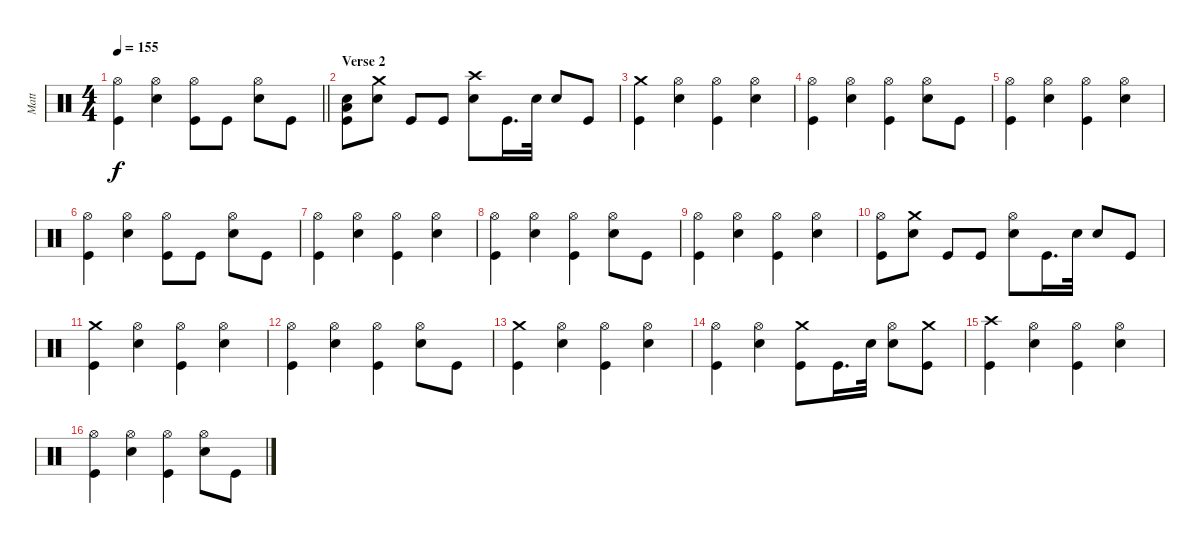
\track ("Matt" "Matt") {instrument percussion}
\staff {score}
\articulation defaults
\ts (4 4)
\tempo 155
\clef neutral
\barLineRight lightlight
\ks c
("Hi-Hat (open)" "Kick (hit)").4{dy f} ("Hi-Hat (open)" "Electric Snare (hit)").4 ("Hi-Hat (open)" "Kick (hit)").8 "Kick (hit)".8 ("Hi-Hat (open)" "Electric Snare (hit)").8 "Kick (hit)".8 |
\section ("" "Verse 2")
("Low Floor Tom (hit)" "Snare (hit) 2" "Kick (hit)").8 ("Crash medium (hit)" "Electric Snare (hit)").8 "Kick (hit)".8 "Kick (hit)".8 ("Electric Snare (hit)" "Crash high (hit)").8 "Kick (hit)".16{d} "Electric Snare (hit)".32 "Electric Snare (hit)".8 "Kick (hit)".8 |
("Kick (hit)" "Crash medium (hit)").4 ("Hi-Hat (open)" "Electric Snare (hit)").4 ("Hi-Hat (open)" "Kick (hit)").4 ("Hi-Hat (open)" "Electric Snare (hit)").4 |
("Kick (hit)" "Hi-Hat (open)").4 ("Electric Snare (hit)" "Hi-Hat (open)").4 ("Kick (hit)" "Hi-Hat (open)").4 ("Electric Snare (hit)" "Hi-Hat (open)").8 "Kick (hit)".8 |
("Kick (hit)" "Hi-Hat (open)").4 ("Electric Snare (hit)" "Hi-Hat (open)").4 ("Kick (hit)" "Hi-Hat (open)").4 ("Electric Snare (hit)" "Hi-Hat (open)").4 |
("Kick (hit)" "Hi-Hat (open)").4 ("Electric Snare (hit)" "Hi-Hat (open)").4 ("Kick (hit)" "Hi-Hat (open)").8 "Kick (hit)".8 ("Electric Snare (hit)" "Hi-Hat (open)").8 "Kick (hit)".8 |
("Kick (hit)" "Hi-Hat (open)").4 ("Hi-Hat (open)" "Electric Snare (hit)").4 ("Hi-Hat (open)" "Kick (hit)").4 ("Hi-Hat (open)" "Electric Snare (hit)").4 |
("Kick (hit)" "Hi-Hat (open)").4 ("Electric Snare (hit)" "Hi-Hat (open)").4 ("Kick (hit)" "Hi-Hat (open)").4 ("Electric Snare (hit)" "Hi-Hat (open)").8 "Kick (hit)".8 |
("Kick (hit)" "Hi-Hat (open)").4 ("Electric Snare (hit)" "Hi-Hat (open)").4 ("Kick (hit)" "Hi-Hat (open)").4 ("Electric Snare (hit)" "Hi-Hat (open)").4 |
("Kick (hit)" "Hi-Hat (open)").8 ("Electric Snare (hit)" "Crash medium (hit)").8 "Kick (hit)".8 "Kick (hit)".8 ("Hi-Hat (open)" "Electric Snare (hit)").8 "Kick (hit)".16{d} "Electric Snare (hit)".32 "Electric Snare (hit)".8 "Kick (hit)".8 |
("Kick (hit)" "Crash medium (hit)").4 ("Hi-Hat (open)" "Electric Snare (hit)").4 ("Hi-Hat (open)" "Kick (hit)").4 ("Hi-Hat (open)" "Electric Snare (hit)").4 |
("Kick (hit)" "Hi-Hat (open)").4 ("Electric Snare (hit)" "Hi-Hat (open)").4 ("Kick (hit)" "Hi-Hat (open)").4 ("Electric Snare (hit)" "Hi-Hat (open)").8 "Kick (hit)".8 |
("Kick (hit)" "Crash medium (hit)").4 ("Electric Snare (hit)" "Hi-Hat (open)").4 ("Kick (hit)" "Hi-Hat (open)").4 ("Electric Snare (hit)" "Hi-Hat (open)").4 |
("Kick (hit)" "Hi-Hat (open)").4 ("Electric Snare (hit)" "Hi-Hat (open)").4 ("Kick (hit)" "Crash medium (hit)").8 "Kick (hit)".16{d} "Electric Snare (hit)".32 ("Electric Snare (hit)" "Hi-Hat (open)").8 ("Crash medium (hit)" "Kick (hit)").8 |
("Crash high (hit)" "Kick (hit)").4 ("Electric Snare (hit)" "Hi-Hat (open)").4 ("Kick (hit)" "Hi-Hat (open)").4 ("Electric Snare (hit)" "Hi-Hat (open)").4 |
("Kick (hit)" "Hi-Hat (open)").4 ("Electric Snare (hit)" "Hi-Hat (open)").4 ("Kick (hit)" "Hi-Hat (open)").4 ("Electric Snare (hit)" "Hi-Hat (open)").8 "Kick (hit)".8
